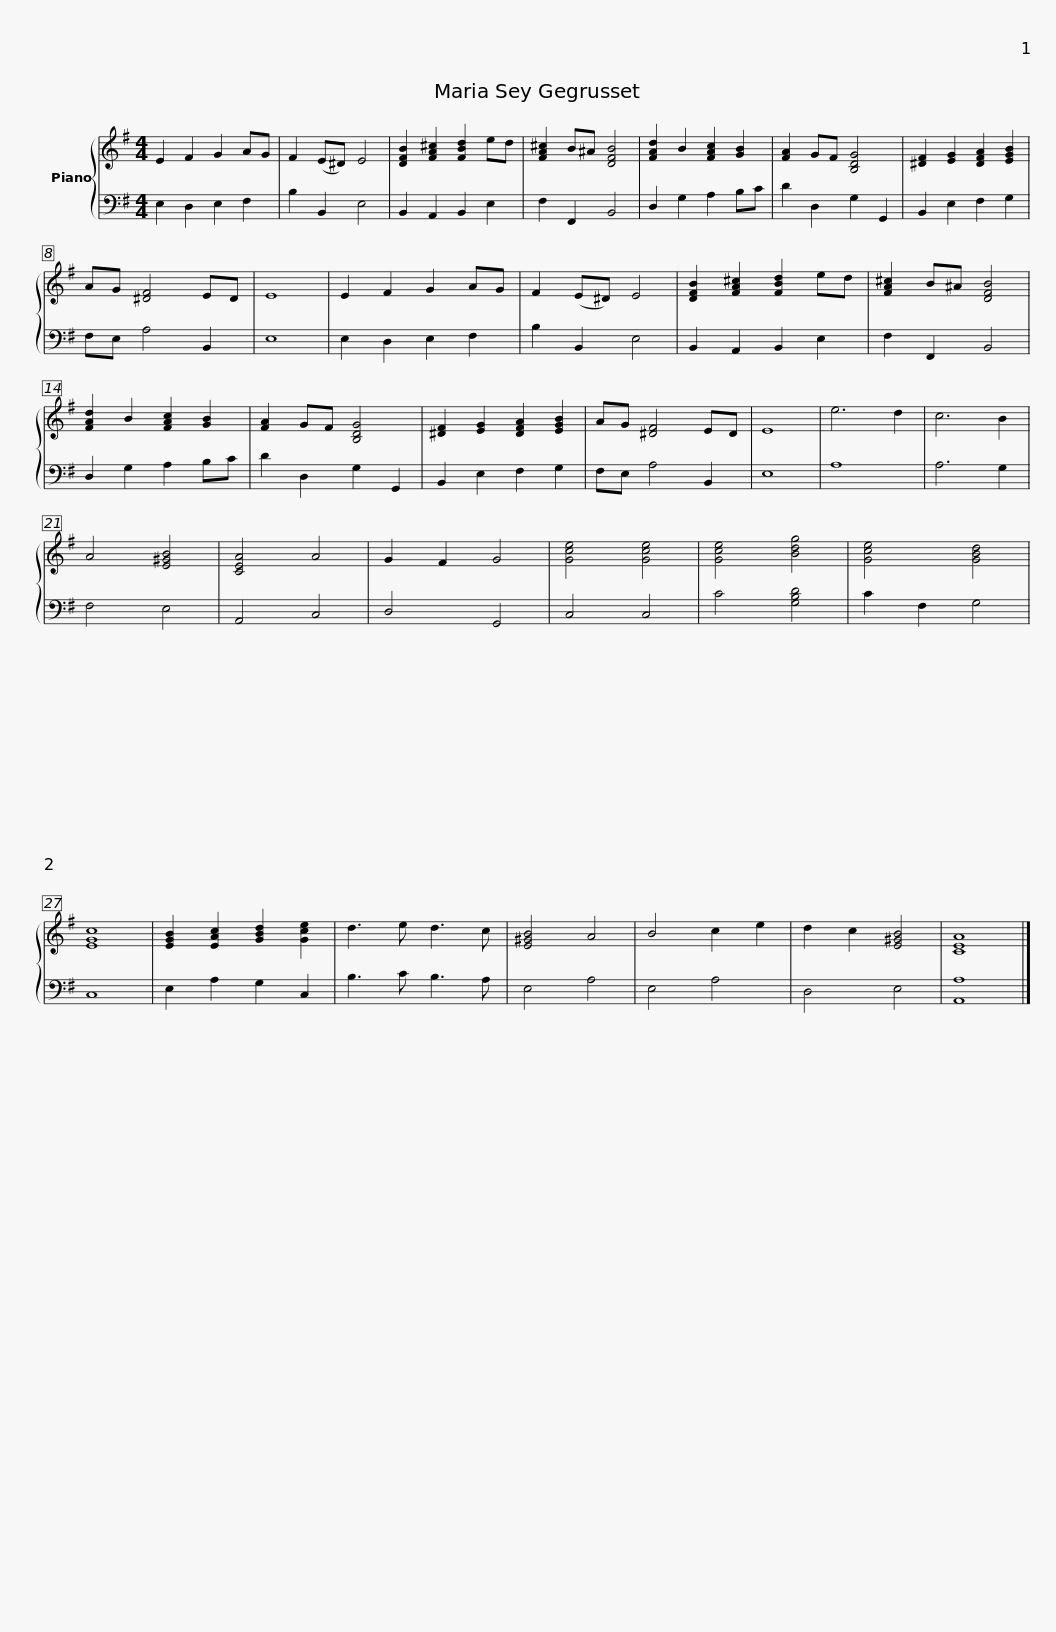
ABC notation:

X:1
%%score { 1 | 2 }
L:1/8
M:4/4
I:linebreak $
K:G
V:1 treble
V:2 bass
V:1
 E2 F2 G2 AG | F2 (E^D) E4 | [DFB]2 [FA^c]2 [FBd]2 ed | [FA^c]2 B^A [DFB]4 | [FAd]2 B2 [FAc]2 [GB]2 | %5
 [FA]2 GF [B,DG]4 | [^DF]2 [EG]2 [DFA]2 [EGB]2 |$ AG [^DF]4 ED | E8 | E2 F2 G2 AG | %10
 F2 (E^D) E4 | [DFB]2 [FA^c]2 [FBd]2 ed | [FA^c]2 B^A [DFB]4 | [FAd]2 B2 [FAc]2 [GB]2 | [FA]2 GF [B,DG]4 |$ %15
 [^DF]2 [EG]2 [DFA]2 [EGB]2 | AG [^DF]4 ED | E8 | e6 d2 | c6 B2 | %20
 A4 [E^GB]4 | [CEA]4 A4 | G2 F2 G4 | [Gce]4 [Gce]4 | [Gce]4 [Bdg]4 | %25
 [Gce]4 [GBd]4 |$ [EGc]8 | [EGB]2 [EAc]2 [GBd]2 [Gce]2 | d3 e d3 c | [E^GB]4 A4 | %30
 B4 c2 e2 | d2 c2 [E^GB]4 | [CEA]8 |] %33
V:2
 E,2 D,2 E,2 F,2 | B,2 B,,2 E,4 | B,,2 A,,2 B,,2 E,2 | F,2 F,,2 B,,4 | D,2 G,2 A,2 B,C | %5
 D2 D,2 G,2 G,,2 | B,,2 E,2 F,2 G,2 |$ F,E, A,4 B,,2 | E,8 | E,2 D,2 E,2 F,2 | %10
 B,2 B,,2 E,4 | B,,2 A,,2 B,,2 E,2 | F,2 F,,2 B,,4 | D,2 G,2 A,2 B,C | D2 D,2 G,2 G,,2 |$ %15
 B,,2 E,2 F,2 G,2 | F,E, A,4 B,,2 | E,8 | A,8 | A,6 G,2 | %20
 F,4 E,4 | A,,4 C,4 | D,4 G,,4 | C,4 C,4 | C4 [G,B,D]4 | %25
 C2 F,2 G,4 |$ C,8 | E,2 A,2 G,2 C,2 | B,3 C B,3 A, | E,4 A,4 | %30
 E,4 A,4 | D,4 E,4 | [A,,A,]8 |] %33
